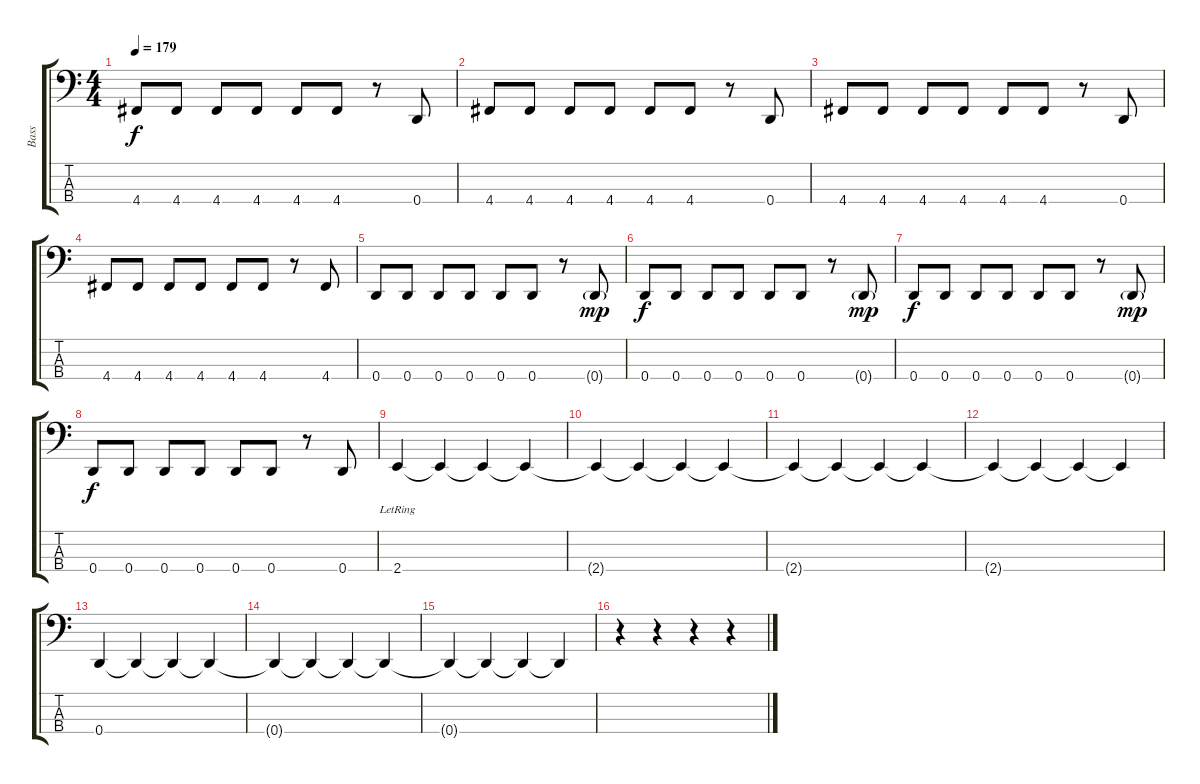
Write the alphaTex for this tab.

\track ("Bass" "Bass") {instrument electricbassfinger}
\staff {score tabs}
\tuning (G2 D2 A1 D1) {hide}
\ts (4 4)
\tempo 179
\clef f4
\ks c
4.4.8{dy f instrument electricbassfinger} 4.4.8 4.4.8 4.4.8 4.4.8 4.4.8 r.8 0.4.8 |
4.4.8 4.4.8 4.4.8 4.4.8 4.4.8 4.4.8 r.8 0.4.8 |
4.4.8 4.4.8 4.4.8 4.4.8 4.4.8 4.4.8 r.8 0.4.8 |
4.4.8 4.4.8 4.4.8 4.4.8 4.4.8 4.4.8 r.8 4.4.8 |
0.4.8 0.4.8 0.4.8 0.4.8 0.4.8 0.4.8 r.8 0.4{g}.8{dy mp} |
0.4.8{dy f} 0.4.8 0.4.8 0.4.8 0.4.8 0.4.8 r.8 0.4{g}.8{dy mp} |
0.4.8{dy f} 0.4.8 0.4.8 0.4.8 0.4.8 0.4.8 r.8 0.4{g}.8{dy mp} |
0.4.8{dy f} 0.4.8 0.4.8 0.4.8 0.4.8 0.4.8 r.8 0.4.8 |
2.4{lr}.4 2.4{t}.4 2.4{t}.4 2.4{t}.4 |
2.4{t}.4 2.4{t}.4 2.4{t}.4 2.4{t}.4 |
2.4{t}.4 2.4{t}.4 2.4{t}.4 2.4{t}.4 |
2.4{t}.4 2.4{t}.4 2.4{t}.4 2.4{t}.4 |
0.4.4 0.4{t}.4 0.4{t}.4 0.4{t}.4 |
0.4{t}.4 0.4{t}.4 0.4{t}.4 0.4{t}.4 |
0.4{t}.4 0.4{t}.4 0.4{t}.4 0.4{t}.4 |
r.4 r.4 r.4 r.4
